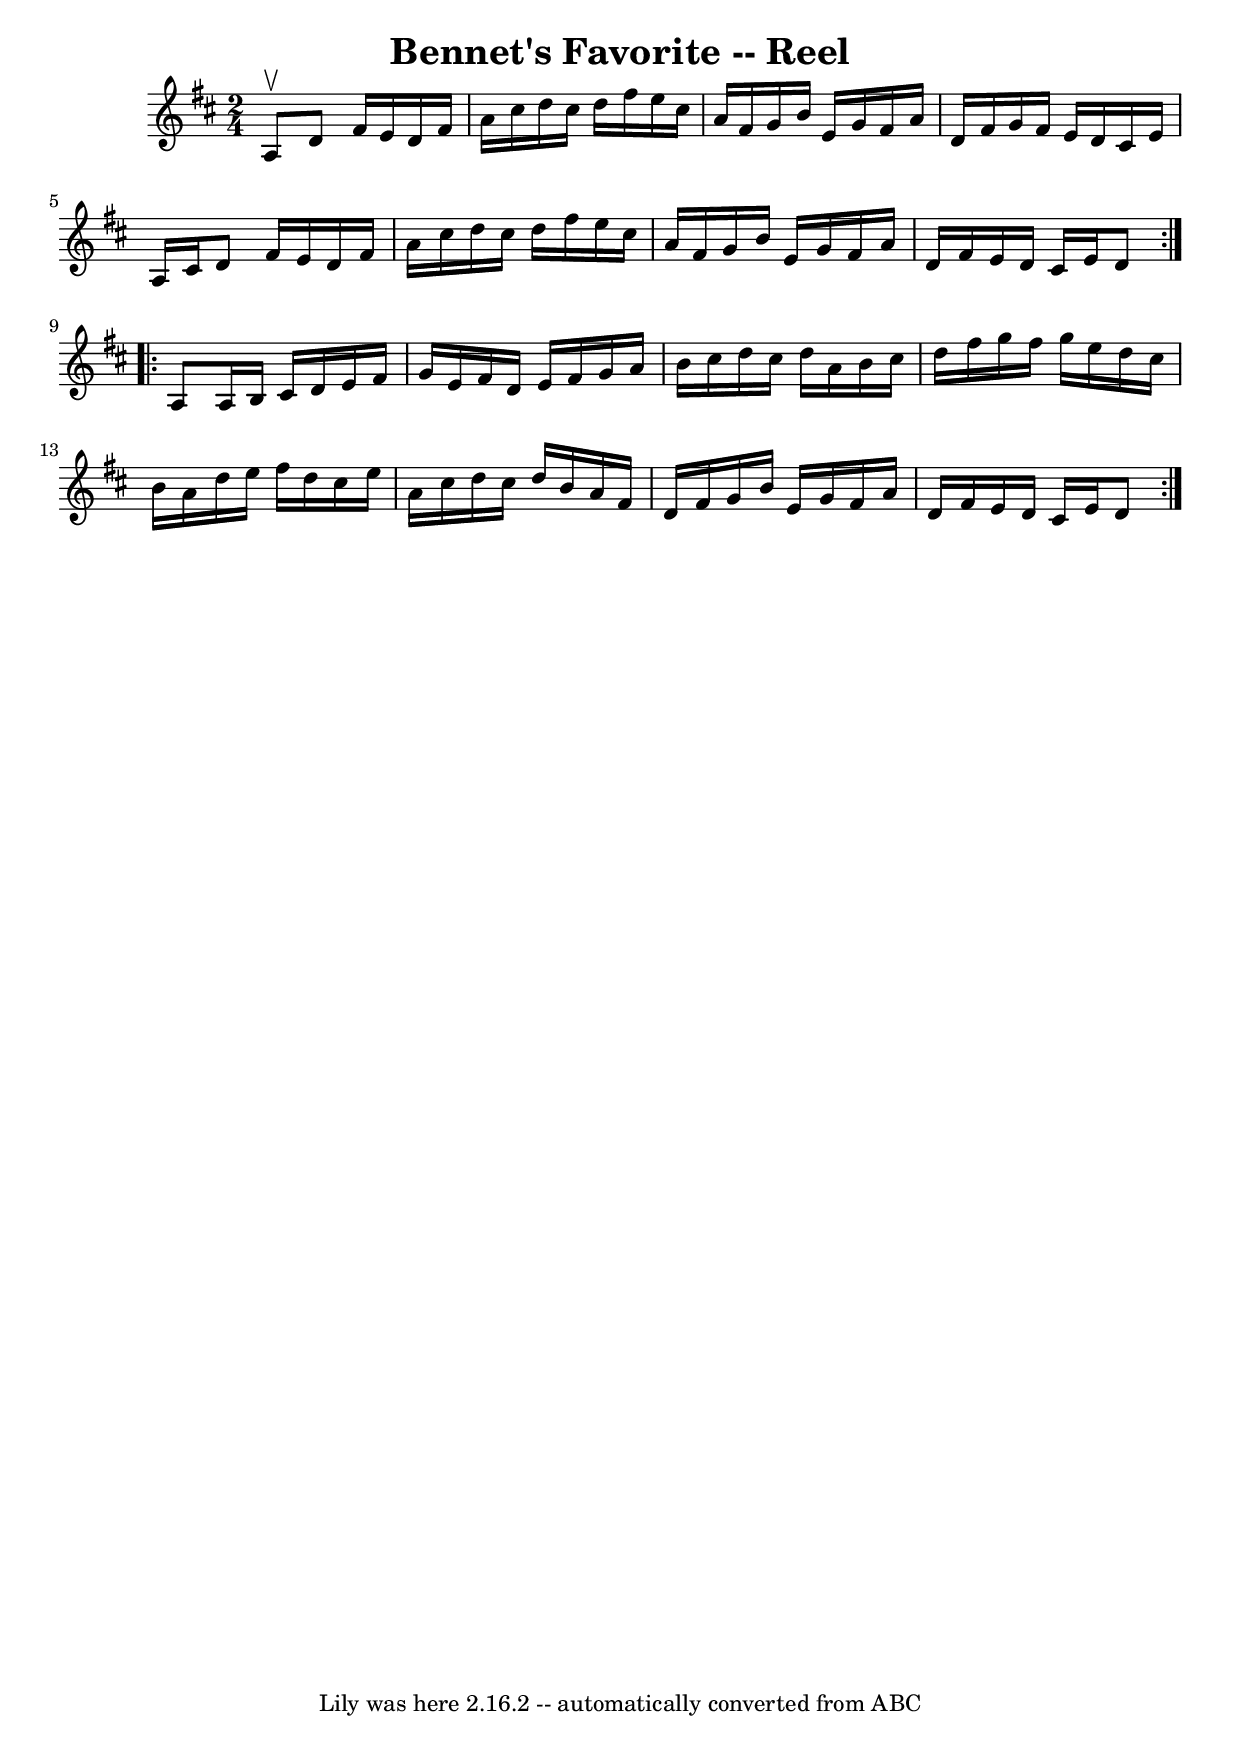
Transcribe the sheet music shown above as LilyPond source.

\version "2.7.40"
\include "Mammoth.ily"
\header {
	%% book = "Ryan's Mammoth Collection"
	crossRefNumber = "1"
	footnotes = ""
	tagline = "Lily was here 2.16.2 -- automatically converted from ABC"
	title = "Bennet's Favorite -- Reel"
}
voicedefault =  {


\repeat volta 2 {
\time 2/4 
\key d \major a8^\upbow |
 d'8 fis'16 e'16 d'16   
 fis'16 a'16 cis''16  |
 d''16 cis''16 d''16 fis''16    
e''16 cis''16 a'16 fis'16  |
 g'16 b'16 e'16 g'16    
fis'16 a'16 d'16 fis'16  |
 g'16 fis'16 e'16 d'16    
cis'16 e'16 a16 cis'16  |
 d'8 fis'16 e'16 d'16    
fis'16 a'16 cis''16  |
 d''16 cis''16 d''16 fis''16    
e''16 cis''16 a'16 fis'16  |
 g'16 b'16 e'16 g'16    
fis'16 a'16 d'16 fis'16  |
 e'16 d'16 cis'16 e'16    
d'8  } \repeat volta 2 { a8  |
 a16 b16 cis'16 d'16    
e'16 fis'16 g'16 e'16  |
 fis'16 d'16 e'16 fis'16    
g'16 a'16 b'16 cis''16  |
 d''16 cis''16 d''16 a'16   
 b'16 cis''16 d''16 fis''16  |
 g''16 fis''16 g''16    
e''16 d''16 cis''16 b'16 a'16  |
 d''16 e''16    
fis''16 d''16 cis''16 e''16 a'16 cis''16  |
 d''16    
cis''16 d''16 b'16 a'16 fis'16 d'16 fis'16  |
 g'16   
 b'16 e'16 g'16 fis'16 a'16 d'16 fis'16  |
 e'16    
d'16 cis'16 e'16 d'8  }   
}

\score{
    <<

	\context Staff="default"
	{
	    \voicedefault 
	}

    >>
	\layout {
	}
	\midi {}
}
